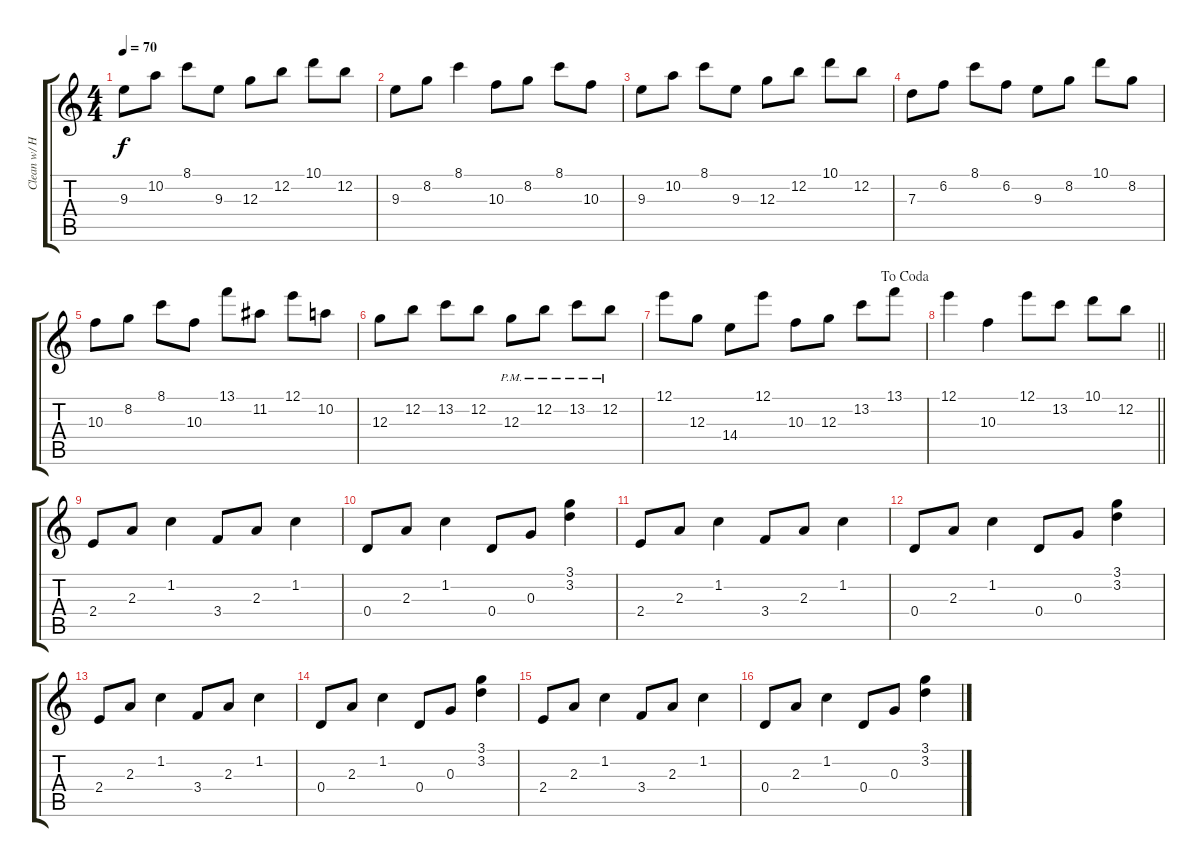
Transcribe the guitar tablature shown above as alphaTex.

\track ("Clean w/ Heavy Tremolo" "Clean w/ H") {instrument electricguitarclean}
\staff {score tabs}
\tuning (E4 B3 G3 D3 A2 E2) {hide}
\ts (4 4)
\tempo 70
\clef g2
\ks c
9.3.8{dy f} 10.2.8 8.1.8 9.3.8 12.3.8 12.2.8 10.1.8 12.2.8 |
9.3.8 8.2.8 8.1.4 10.3.8 8.2.8 8.1.8 10.3.8 |
9.3.8 10.2.8 8.1.8 9.3.8 12.3.8 12.2.8 10.1.8 12.2.8 |
7.3.8 6.2.8 8.1.8 6.2.8 9.3.8 8.2.8 10.1.8 8.2.8 |
10.3.8 8.2.8 8.1.8 10.3.8 13.1.8 11.2.8 12.1.8 10.2.8 |
12.3.8 12.2.8 13.2.8 12.2.8 12.3{pm}.8 12.2{pm}.8 13.2{pm}.8 12.2{pm}.8 |
\jump dacoda
12.1.8 12.3.8 14.4.8 12.1.8 10.3.8 12.3.8 13.2.8 13.1.8 |
\barLineRight lightlight
12.1.4 10.3.4 12.1.8 13.2.8 10.1.8 12.2.8 |
2.4.8 2.3.8 1.2.4 3.4.8 2.3.8 1.2.4 |
0.4.8 2.3.8 1.2.4 0.4.8 0.3.8 (3.1 3.2).4 |
2.4.8 2.3.8 1.2.4 3.4.8 2.3.8 1.2.4 |
0.4.8 2.3.8 1.2.4 0.4.8 0.3.8 (3.1 3.2).4 |
2.4.8 2.3.8 1.2.4 3.4.8 2.3.8 1.2.4 |
0.4.8 2.3.8 1.2.4 0.4.8 0.3.8 (3.1 3.2).4 |
2.4.8 2.3.8 1.2.4 3.4.8 2.3.8 1.2.4 |
0.4.8 2.3.8 1.2.4 0.4.8 0.3.8 (3.1 3.2).4
